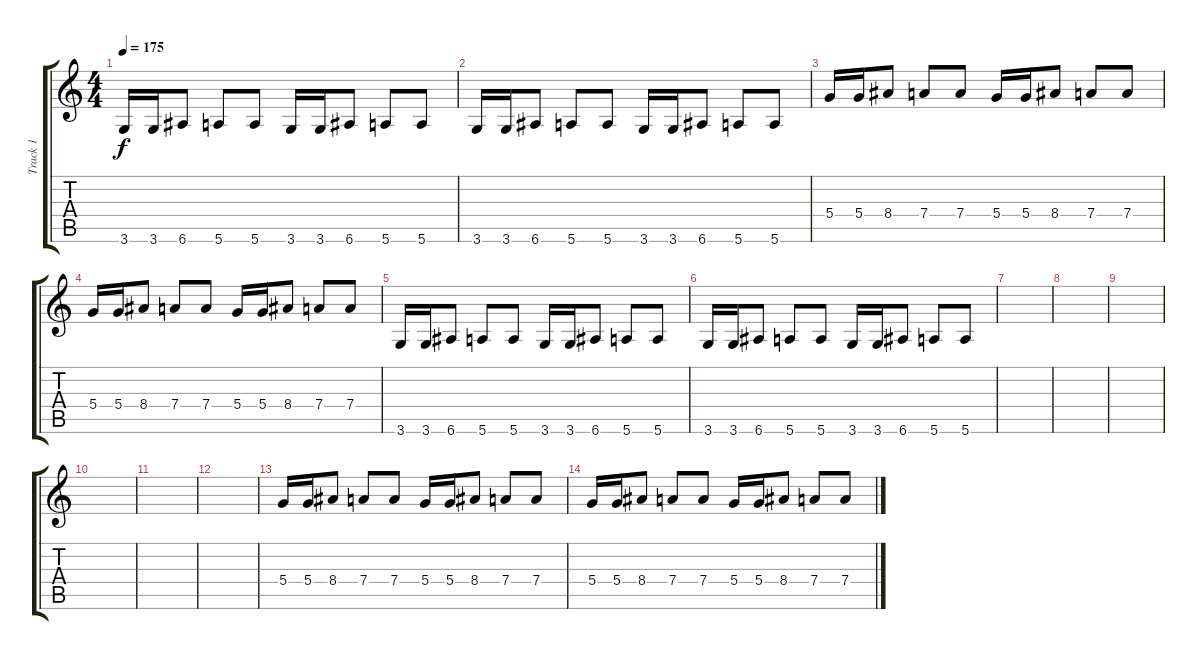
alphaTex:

\track ("Track 1" "Track 1") {instrument distortionguitar}
\staff {score tabs}
\tuning (E4 B3 G3 D3 A2 E2) {hide}
\ts (4 4)
\tempo 175
\clef g2
\ks c
3.6.16{dy f instrument distortionguitar} 3.6.16 6.6.8 5.6.8 5.6.8 3.6.16 3.6.16 6.6.8 5.6.8 5.6.8 |
3.6.16 3.6.16 6.6.8 5.6.8 5.6.8 3.6.16 3.6.16 6.6.8 5.6.8 5.6.8 |
5.4.16 5.4.16 8.4.8 7.4.8 7.4.8 5.4.16 5.4.16 8.4.8 7.4.8 7.4.8 |
5.4.16 5.4.16 8.4.8 7.4.8 7.4.8 5.4.16 5.4.16 8.4.8 7.4.8 7.4.8 |
3.6.16 3.6.16 6.6.8 5.6.8 5.6.8 3.6.16 3.6.16 6.6.8 5.6.8 5.6.8 |
3.6.16 3.6.16 6.6.8 5.6.8 5.6.8 3.6.16 3.6.16 6.6.8 5.6.8 5.6.8 |
|
|
|
|
|
|
5.4.16 5.4.16 8.4.8 7.4.8 7.4.8 5.4.16 5.4.16 8.4.8 7.4.8 7.4.8 |
5.4.16 5.4.16 8.4.8 7.4.8 7.4.8 5.4.16 5.4.16 8.4.8 7.4.8 7.4.8
